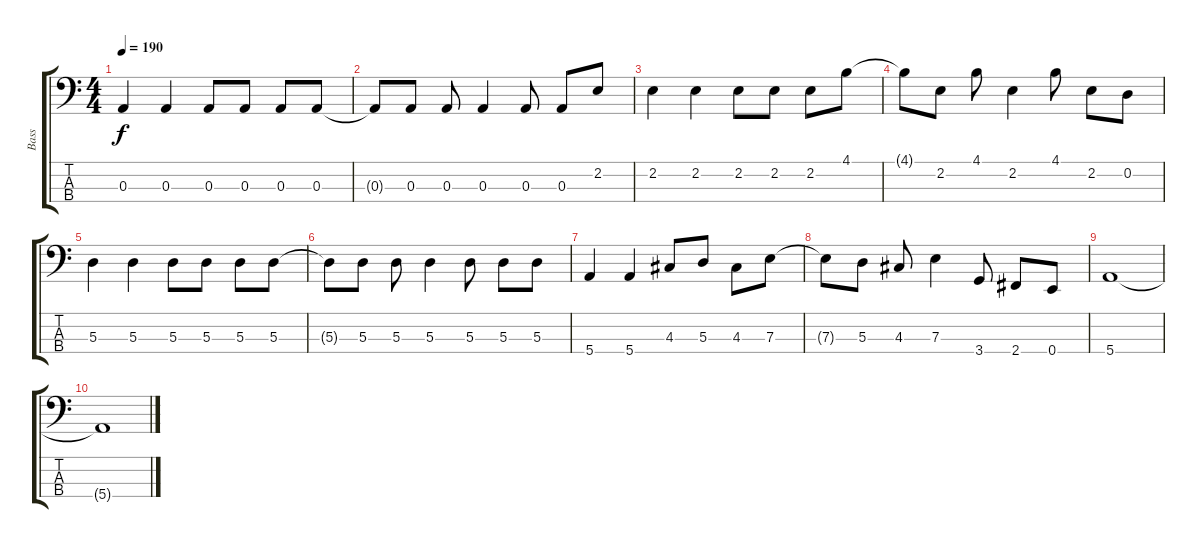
\track ("Bass" "Bass") {instrument electricbassfinger}
\staff {score tabs}
\tuning (G2 D2 A1 E1) {hide}
\ts (4 4)
\tempo 190
\clef f4
\ks c
0.3.4{dy f} 0.3.4 0.3.8 0.3.8 0.3.8 0.3.8 |
0.3{t}.8 0.3.8 0.3.8 0.3.4 0.3.8 0.3.8 2.2.8 |
2.2.4 2.2.4 2.2.8 2.2.8 2.2.8 4.1.8 |
4.1{t}.8 2.2.8 4.1.8 2.2.4 4.1.8 2.2.8 0.2.8 |
5.3.4 5.3.4 5.3.8 5.3.8 5.3.8 5.3.8 |
5.3{t}.8 5.3.8 5.3.8 5.3.4 5.3.8 5.3.8 5.3.8 |
5.4.4 5.4.4 4.3.8 5.3.8 4.3.8 7.3.8 |
7.3{t}.8 5.3.8 4.3.8 7.3.4 3.4.8 2.4.8 0.4.8 |
5.4.1 |
5.4{t}.1
